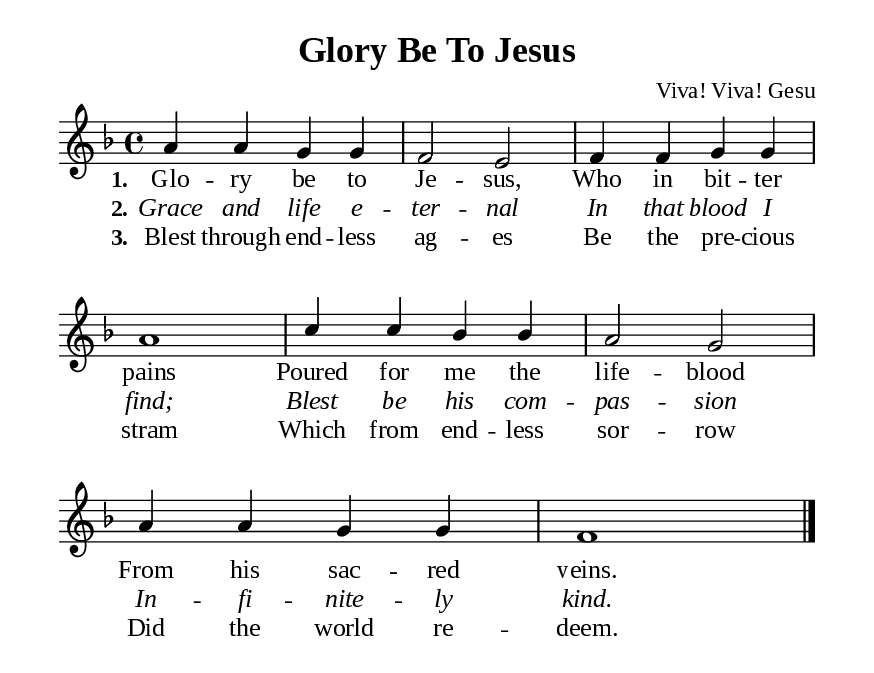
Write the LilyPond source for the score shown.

\version "2.18.2"

\header {
  title = "Glory Be To Jesus"
  composer = "Viva! Viva! Gesu"
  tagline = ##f
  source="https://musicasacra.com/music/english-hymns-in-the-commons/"
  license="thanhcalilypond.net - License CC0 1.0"
}

global= {
  \key f \major
  \time 4/4
  \override Score.BarNumber.break-visibility = ##(#f #f #f)
  \override Lyrics.LyricSpace.minimum-distance = #3.0
}

\paper {
  #(set-paper-size "a5")
  top-margin = 10\mm
  bottom-margin = 5\mm
  left-margin = 10\mm
  right-margin = 10\mm
  indent = #0
  #(define fonts
	 (make-pango-font-tree "Liberation Serif"
	 		       "Liberation Serif"
			       "Liberation Serif"
			       (/ 20 20)))
  system-system-spacing = #'((basic-distance . 3) (padding . 5))
}

printItalic = \with {
  \override LyricText.font-shape = #'italic
}

% Verse music
musicVerseSoprano = \relative c'' {
  a4 a g g |
  f2 e |
  f4 f g g |
  a1 |
  c4 c bes bes |
  a2 g |
  a4 a g g |
  f1 \bar "|."
}

% Verse lyrics
verseOne = \lyricmode {
  \set stanza = #"1."
  Glo -- ry be to Je -- sus,
  Who in bit -- ter pains
  Poured for me the life -- blood
  From his sac -- red veins.
}

verseTwo = \lyricmode {
  \set stanza = #"2."
  Grace and life e -- ter -- nal
  In that blood I find;
  Blest be his com -- pas -- sion
  In -- fi -- nite -- ly kind.
}

verseThree = \lyricmode {
  \set stanza = #"3."
  Blest through end -- less ag -- es
  Be the pre -- cious stram
  Which from end -- less sor -- row
  Did the world re -- deem.
}

% Layout
\score {
    \new ChoirStaff <<
      \new Staff <<
        \clef "treble"
        \new Voice = "sopranos" { \global \stemUp \slurUp \musicVerseSoprano }
      >>
      \new Lyrics \lyricsto sopranos \verseOne
      \new Lyrics \printItalic \lyricsto sopranos \verseTwo
      \new Lyrics \lyricsto sopranos \verseThree
    >>
}
